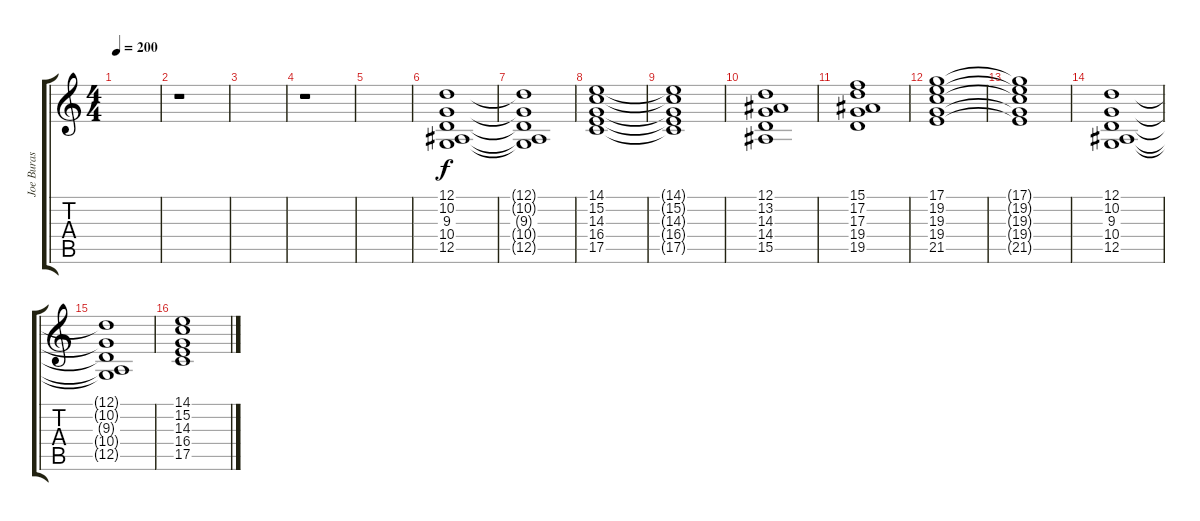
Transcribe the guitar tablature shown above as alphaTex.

\track ("Joe Buras - keyboard" "Joe Buras ") {instrument stringensemble2}
\staff {score tabs}
\tuning (D4 A3 F3 C3 G2 D2) {hide}
\ts (4 4)
\tempo 200
\clef g2
\ks c
|
r.1 |
|
r.1 |
|
(12.1 10.2 9.3 10.4 12.5).1 |
(12.1{t} 10.2{t} 9.3{t} 10.4{t} 12.5{t}).1 |
(14.1 15.2 14.3 16.4 17.5).1 |
(14.1{t} 15.2{t} 14.3{t} 16.4{t} 17.5{t}).1 |
(12.1 13.2 14.3 14.4 15.5).1 |
(15.1 17.2 17.3 19.4 19.5).1 |
(17.1 19.2 19.3 19.4 21.5).1 |
(17.1{t} 19.2{t} 19.3{t} 19.4{t} 21.5{t}).1 |
(12.1 10.2 9.3 10.4 12.5).1 |
(12.1{t} 10.2{t} 9.3{t} 10.4{t} 12.5{t}).1 |
(14.1 15.2 14.3 16.4 17.5).1
